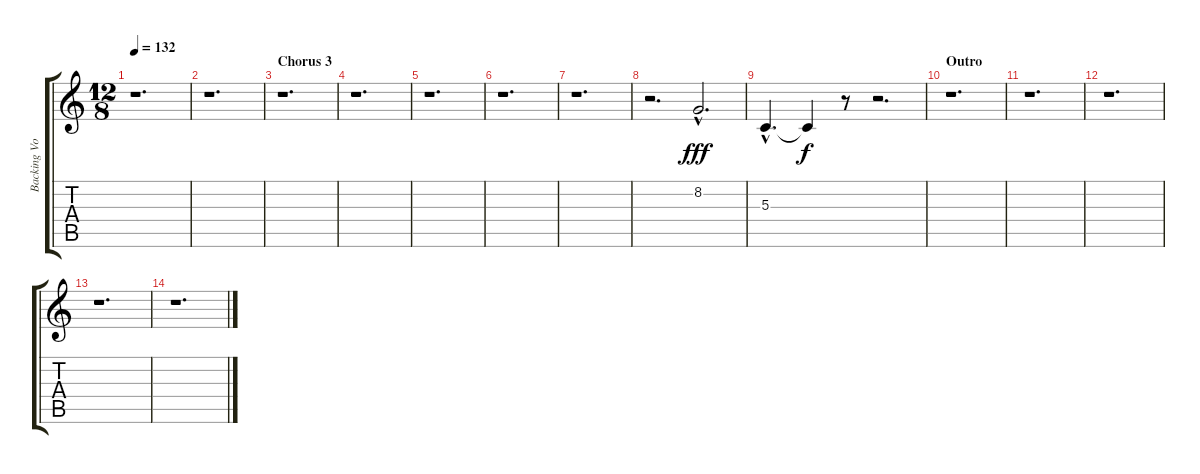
\track ("Backing Vocals" "Backing Vo") {instrument tenorsax}
\staff {score tabs}
\tuning (E4 B3 G3 D3 A2 E2) {hide}
\ts (12 8)
\tempo 132
\clef g2
\ks c
r.1{d dy f} |
r.1{d} |
\section ("" "Chorus 3")
r.1{d} |
r.1{d} |
r.1{d} |
r.1{d} |
r.1{d} |
r.2{d} 8.2{hac}.2{d dy fff} |
5.3{hac}.4{d} 5.3{t}.4{dy f} r.8 r.2{d} |
\section ("" "Outro")
r.1{d} |
r.1{d} |
r.1{d} |
r.1{d} |
r.1{d}
